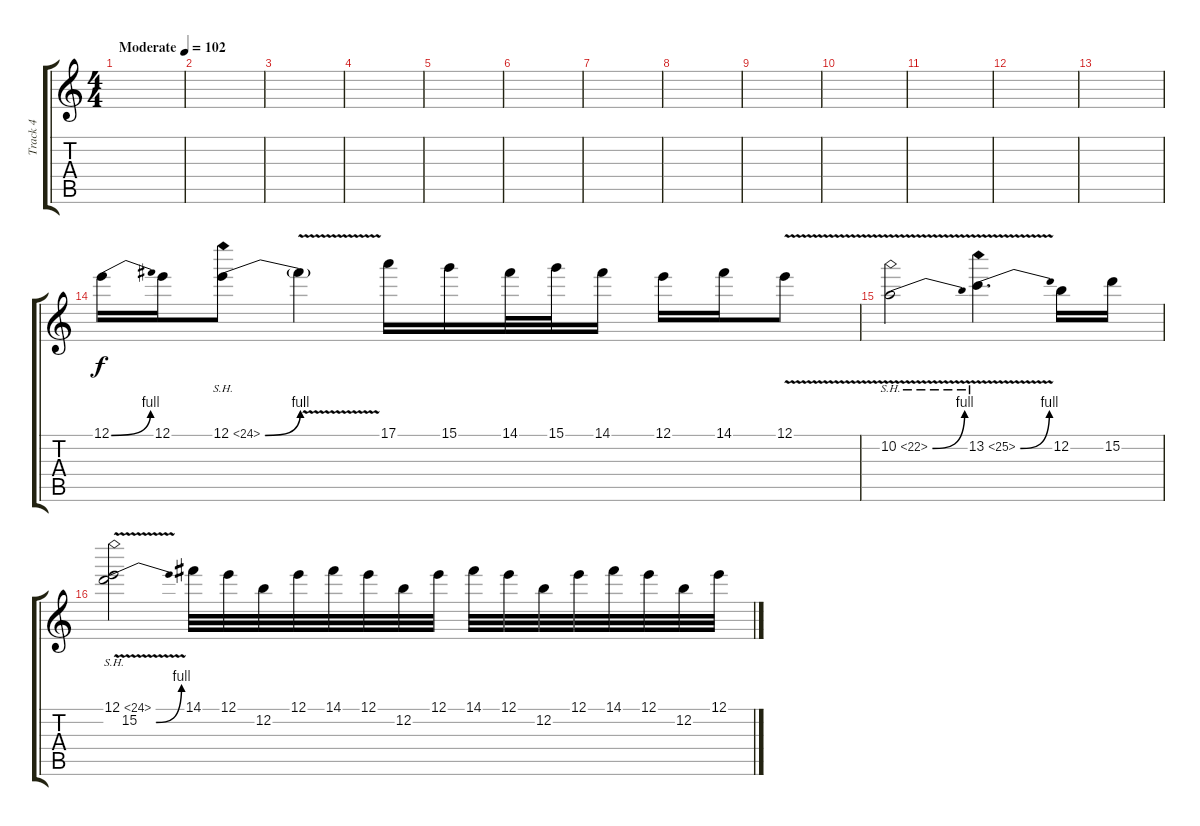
\track ("Track 4" "Track 4") {instrument distortionguitar}
\staff {score tabs}
\tuning (E4 B3 G3 D3 A2 E2) {hide}
\ts (4 4)
\tempo (102 "Moderate")
\clef g2
\ks c
|
|
|
|
|
|
|
|
|
|
|
|
|
12.1{be (bend 0 0 60 4)}.16 12.1.16 12.1{be (bend 0 0 60 4) sh 12}.8 12.1{v t}.4 17.1.16 15.1.16 14.1.32 15.1.32 14.1.16 12.1.16 14.1.16 12.1{v}.8 |
10.2{be (bend 0 0 60 4) sh 12 v}.2 13.2{be (bend 0 0 60 4) sh 12 v}.4{d} 12.2.16 15.2.16 |
(12.1{sh 12} 15.2{be (bend 0 0 60 4) v}).2 14.1.32 12.1.32 12.2.32 12.1.32 14.1.32 12.1.32 12.2.32 12.1.32 14.1.32 12.1.32 12.2.32 12.1.32 14.1.32 12.1.32 12.2.32 12.1.32
